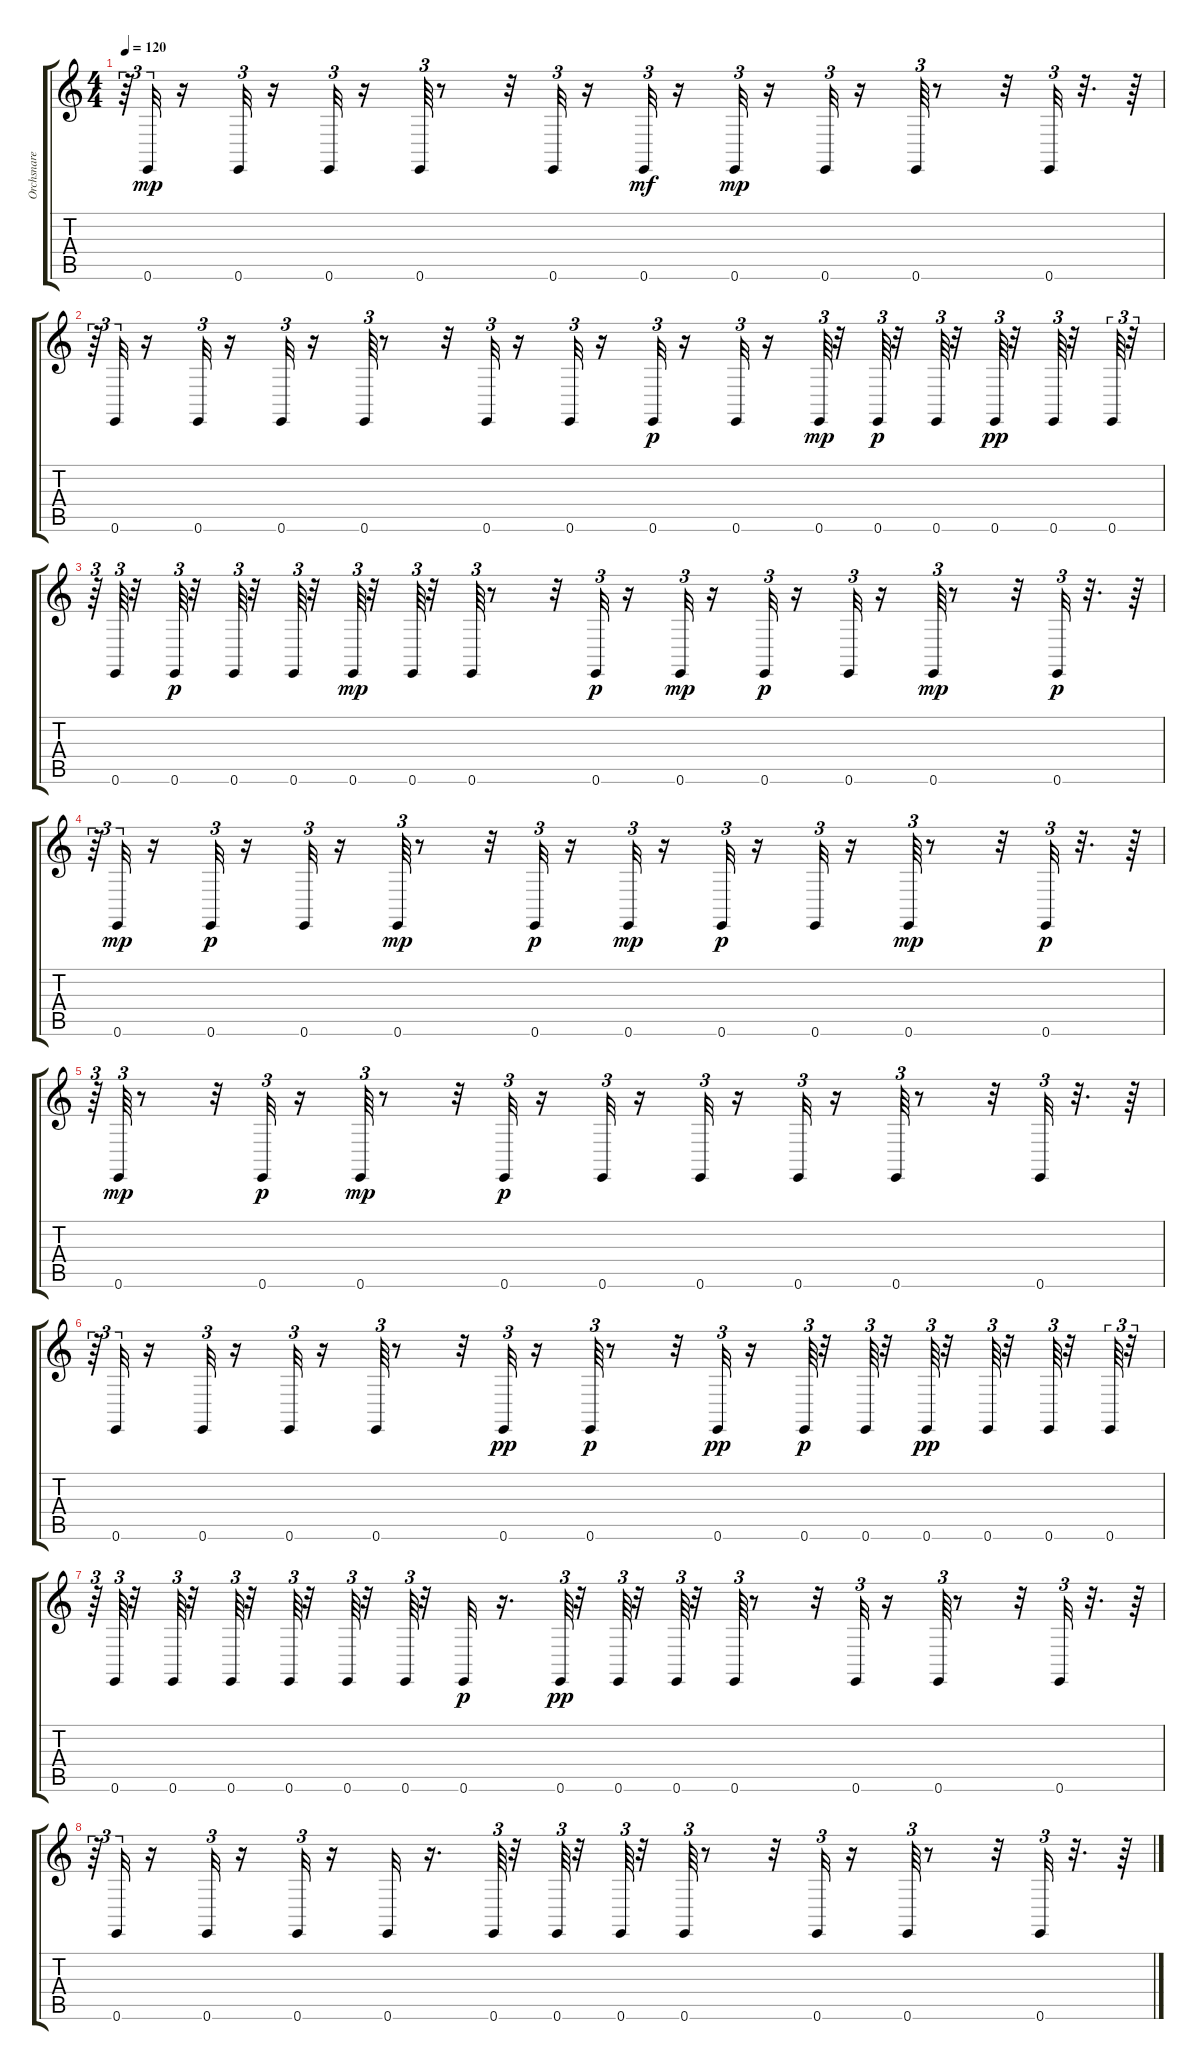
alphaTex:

\track ("Orchsnare" "Orchsnare") {instrument stringensemble1}
\staff {score tabs}
\tuning (E4 B3 G3 D3 A2 E2) {hide}
\ts (4 4)
\tempo 120
\clef g2
\ks c
r.64{tu (3 2) dy mp} 0.6.32{tu (3 2)} r.16 0.6.32{tu (3 2)} r.16 0.6.32{tu (3 2)} r.16 0.6.64{tu (3 2)} r.8 r.32 0.6.32{tu (3 2)} r.16 0.6.32{tu (3 2) dy mf} r.16 0.6.32{tu (3 2) dy mp} r.16 0.6.32{tu (3 2)} r.16 0.6.64{tu (3 2)} r.8 r.32 0.6.32{tu (3 2)} r.32{d} r.64 |
r.64{tu (3 2)} 0.6.32{tu (3 2)} r.16 0.6.32{tu (3 2)} r.16 0.6.32{tu (3 2)} r.16 0.6.64{tu (3 2)} r.8 r.32 0.6.32{tu (3 2)} r.16 0.6.32{tu (3 2)} r.16 0.6.32{tu (3 2) dy p} r.16 0.6.32{tu (3 2)} r.16 0.6.64{tu (3 2) dy mp} r.32 0.6.64{tu (3 2) dy p} r.32 0.6.64{tu (3 2)} r.32 0.6.64{tu (3 2) dy pp} r.32 0.6.64{tu (3 2)} r.32 0.6.64{tu (3 2)} r.32{tu (3 2)} |
r.64{tu (3 2)} 0.6.64{tu (3 2)} r.32 0.6.64{tu (3 2) dy p} r.32 0.6.64{tu (3 2)} r.32 0.6.64{tu (3 2)} r.32 0.6.64{tu (3 2) dy mp} r.32 0.6.64{tu (3 2)} r.32 0.6.64{tu (3 2)} r.8 r.32 0.6.32{tu (3 2) dy p} r.16 0.6.32{tu (3 2) dy mp} r.16 0.6.32{tu (3 2) dy p} r.16 0.6.32{tu (3 2)} r.16 0.6.64{tu (3 2) dy mp} r.8 r.32 0.6.32{tu (3 2) dy p} r.32{d} r.64 |
r.64{tu (3 2)} 0.6.32{tu (3 2) dy mp} r.16 0.6.32{tu (3 2) dy p} r.16 0.6.32{tu (3 2)} r.16 0.6.64{tu (3 2) dy mp} r.8 r.32 0.6.32{tu (3 2) dy p} r.16 0.6.32{tu (3 2) dy mp} r.16 0.6.32{tu (3 2) dy p} r.16 0.6.32{tu (3 2)} r.16 0.6.64{tu (3 2) dy mp} r.8 r.32 0.6.32{tu (3 2) dy p} r.32{d} r.64 |
r.64{tu (3 2)} 0.6.64{tu (3 2) dy mp} r.8 r.32 0.6.32{tu (3 2) dy p} r.16 0.6.64{tu (3 2) dy mp} r.8 r.32 0.6.32{tu (3 2) dy p} r.16 0.6.32{tu (3 2)} r.16 0.6.32{tu (3 2)} r.16 0.6.32{tu (3 2)} r.16 0.6.64{tu (3 2)} r.8 r.32 0.6.32{tu (3 2)} r.32{d} r.64 |
r.64{tu (3 2)} 0.6.32{tu (3 2)} r.16 0.6.32{tu (3 2)} r.16 0.6.32{tu (3 2)} r.16 0.6.64{tu (3 2)} r.8 r.32 0.6.32{tu (3 2) dy pp} r.16 0.6.64{tu (3 2) dy p} r.8 r.32 0.6.32{tu (3 2) dy pp} r.16 0.6.64{tu (3 2) dy p} r.32 0.6.64{tu (3 2)} r.32 0.6.64{tu (3 2) dy pp} r.32 0.6.64{tu (3 2)} r.32 0.6.64{tu (3 2)} r.32 0.6.64{tu (3 2)} r.32{tu (3 2)} |
r.64{tu (3 2)} 0.6.64{tu (3 2)} r.32 0.6.64{tu (3 2)} r.32 0.6.64{tu (3 2)} r.32 0.6.64{tu (3 2)} r.32 0.6.64{tu (3 2)} r.32 0.6.64{tu (3 2)} r.32 0.6.32{dy p} r.16{d} 0.6.64{tu (3 2) dy pp} r.32 0.6.64{tu (3 2)} r.32 0.6.64{tu (3 2)} r.32 0.6.64{tu (3 2)} r.8 r.32 0.6.32{tu (3 2)} r.16 0.6.64{tu (3 2)} r.8 r.32 0.6.32{tu (3 2)} r.32{d} r.64 |
r.64{tu (3 2)} 0.6.32{tu (3 2)} r.16 0.6.32{tu (3 2)} r.16 0.6.32{tu (3 2)} r.16 0.6.32 r.16{d} 0.6.64{tu (3 2)} r.32 0.6.64{tu (3 2)} r.32 0.6.64{tu (3 2)} r.32 0.6.64{tu (3 2)} r.8 r.32 0.6.32{tu (3 2)} r.16 0.6.64{tu (3 2)} r.8 r.32 0.6.32{tu (3 2)} r.32{d} r.64
